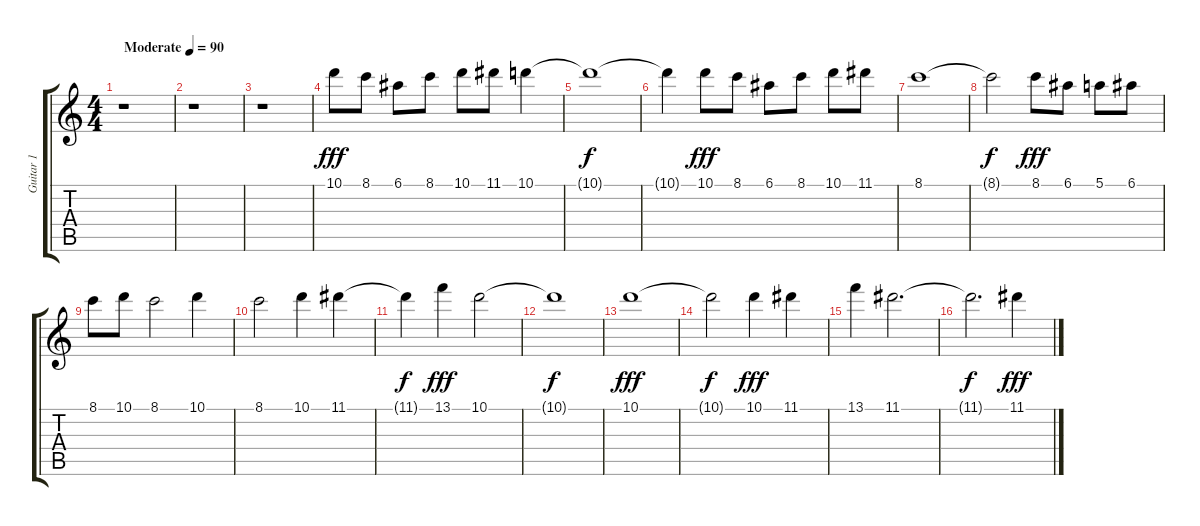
\track ("Guitar 1" "Guitar 1") {instrument acousticguitarsteel}
\staff {score tabs}
\tuning (E4 B3 G3 D3 A2 E2) {hide}
\ts (4 4)
\tempo (90 "Moderate")
\clef g2
\ks c
r.1{dy fff instrument acousticguitarsteel} |
r.1 |
r.1 |
10.1.8 8.1.8 6.1.8 8.1.8 10.1.8 11.1.8 10.1.4 |
10.1{t}.1{dy f} |
10.1{t}.4 10.1.8{dy fff} 8.1.8 6.1.8 8.1.8 10.1.8 11.1.8 |
8.1.1 |
8.1{t}.2{dy f} 8.1.8{dy fff} 6.1.8 5.1.8 6.1.8 |
8.1.8 10.1.8 8.1.2 10.1.4 |
8.1.2 10.1.4 11.1.4 |
11.1{t}.4{dy f} 13.1.4{dy fff} 10.1.2 |
10.1{t}.1{dy f} |
10.1.1{dy fff} |
10.1{t}.2{dy f} 10.1.4{dy fff} 11.1.4 |
13.1.4 11.1.2{d} |
11.1{t}.2{d dy f} 11.1.4{dy fff}
